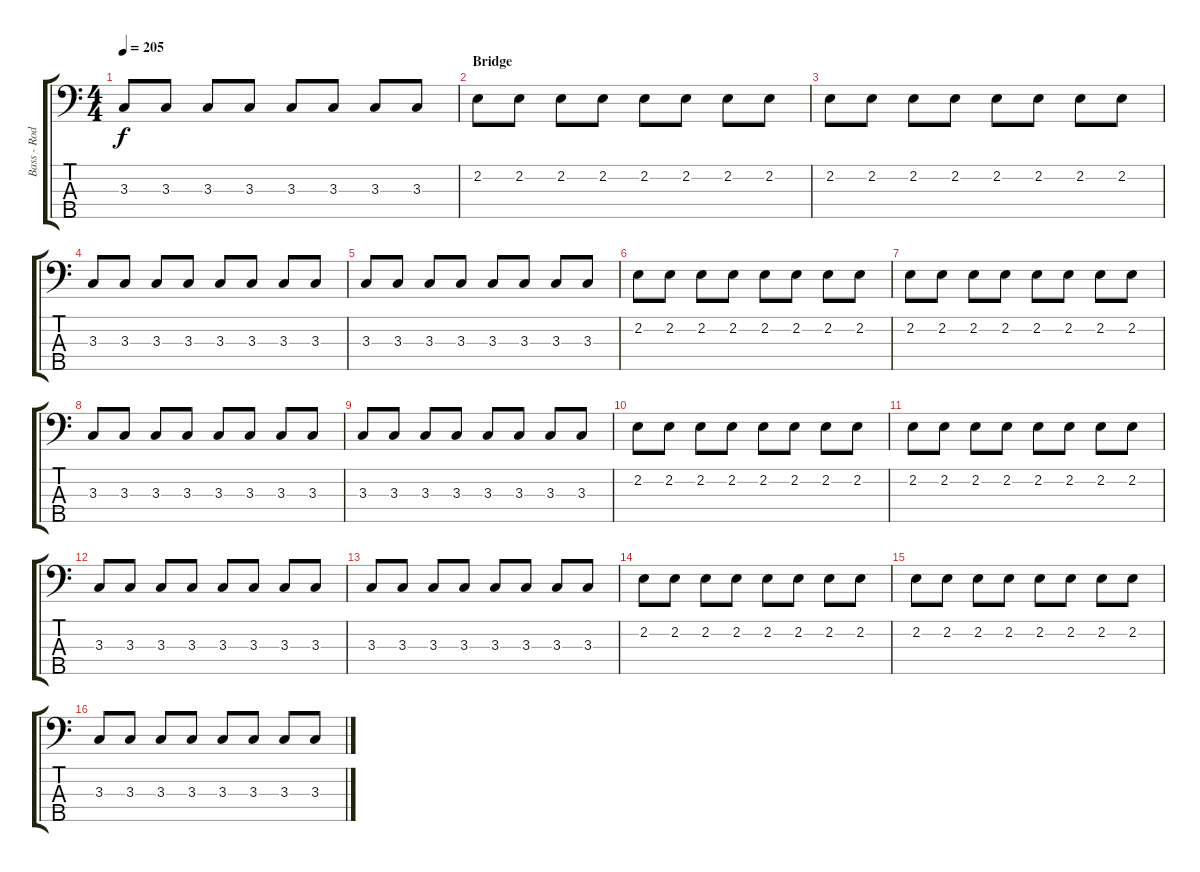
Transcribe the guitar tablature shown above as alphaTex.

\track ("Bass - Rod" "Bass - Rod") {instrument electricbassfinger}
\staff {score tabs}
\tuning (G2 D2 A1 E1 B0) {hide}
\ts (4 4)
\tempo 205
\clef f4
\ks c
3.3.8{dy f} 3.3.8 3.3.8 3.3.8 3.3.8 3.3.8 3.3.8 3.3.8 |
\section ("" "Bridge")
2.2.8 2.2.8 2.2.8 2.2.8 2.2.8 2.2.8 2.2.8 2.2.8 |
2.2.8 2.2.8 2.2.8 2.2.8 2.2.8 2.2.8 2.2.8 2.2.8 |
3.3.8 3.3.8 3.3.8 3.3.8 3.3.8 3.3.8 3.3.8 3.3.8 |
3.3.8 3.3.8 3.3.8 3.3.8 3.3.8 3.3.8 3.3.8 3.3.8 |
2.2.8 2.2.8 2.2.8 2.2.8 2.2.8 2.2.8 2.2.8 2.2.8 |
2.2.8 2.2.8 2.2.8 2.2.8 2.2.8 2.2.8 2.2.8 2.2.8 |
3.3.8 3.3.8 3.3.8 3.3.8 3.3.8 3.3.8 3.3.8 3.3.8 |
3.3.8 3.3.8 3.3.8 3.3.8 3.3.8 3.3.8 3.3.8 3.3.8 |
2.2.8 2.2.8 2.2.8 2.2.8 2.2.8 2.2.8 2.2.8 2.2.8 |
2.2.8 2.2.8 2.2.8 2.2.8 2.2.8 2.2.8 2.2.8 2.2.8 |
3.3.8 3.3.8 3.3.8 3.3.8 3.3.8 3.3.8 3.3.8 3.3.8 |
3.3.8 3.3.8 3.3.8 3.3.8 3.3.8 3.3.8 3.3.8 3.3.8 |
2.2.8 2.2.8 2.2.8 2.2.8 2.2.8 2.2.8 2.2.8 2.2.8 |
2.2.8 2.2.8 2.2.8 2.2.8 2.2.8 2.2.8 2.2.8 2.2.8 |
3.3.8 3.3.8 3.3.8 3.3.8 3.3.8 3.3.8 3.3.8 3.3.8
